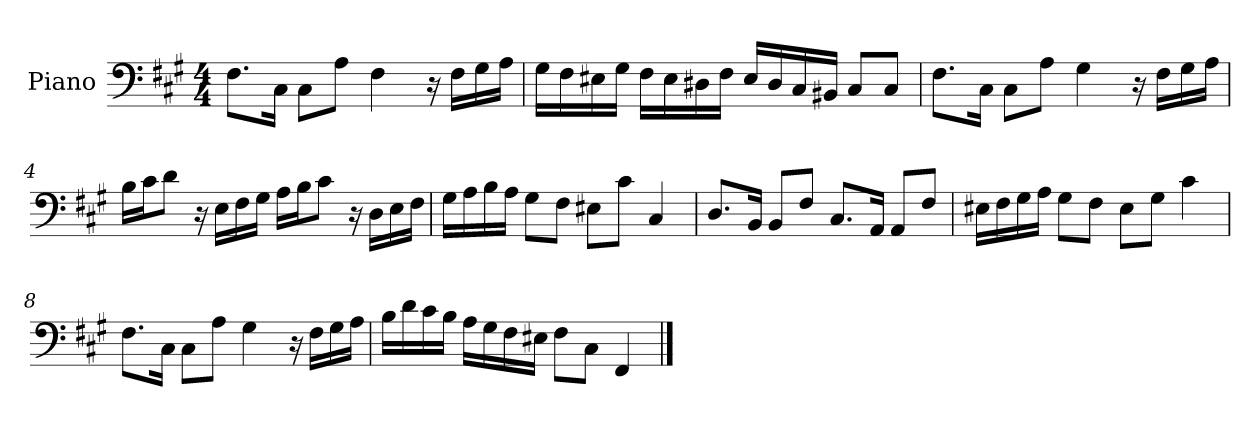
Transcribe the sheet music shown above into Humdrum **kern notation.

**kern
*part1
*staff1
*I"Piano
*I'Pno
*clefF4
*k[f#c#g#]
*M4/4
=1
8.F#\L
16C#\Jk
8C#\L
8A\J
4F#\
16r
16F#\LL
16G#\
16A\JJ
=2
16G#\LL
16F#\
16E#X\
16G#\JJ
16F#\LL
16E#\
16D#X\
16F#\JJ
16E#/LL
16D#/
16C#/
16BB#X/JJ
8C#/L
8C#/J
=3
8.F#\L
16C#\Jk
8C#\L
8A\J
4G#\
16r
16F#\LL
16G#\
16A\JJ
=4
16B\LL
16c#\J
8d\J
16r
16E\LL
16F#\
16G#\JJ
16A\LL
16B\J
8c#\J
16r
16D\LL
16E\
16F#\JJ
=5
16G#\LL
16A\
16B\
16A\JJ
8G#\L
8F#\J
8E#X\L
8c#\J
4C#/
=6
8.D/L
16BB/Jk
8BB/L
8F#/J
8.C#/L
16AA/Jk
8AA/L
8F#/J
=7
16E#X\LL
16F#\
16G#\
16A\JJ
8G#\L
8F#\J
8E#\L
8G#\J
4c#\
=8
8.F#\L
16C#\Jk
8C#\L
8A\J
4G#\
16r
16F#\LL
16G#\
16A\JJ
=9
16B\LL
16d\
16c#\
16B\JJ
16A\LL
16G#\
16F#\
16E#X\JJ
8F#\L
8C#\J
4FF#/
==
*-
